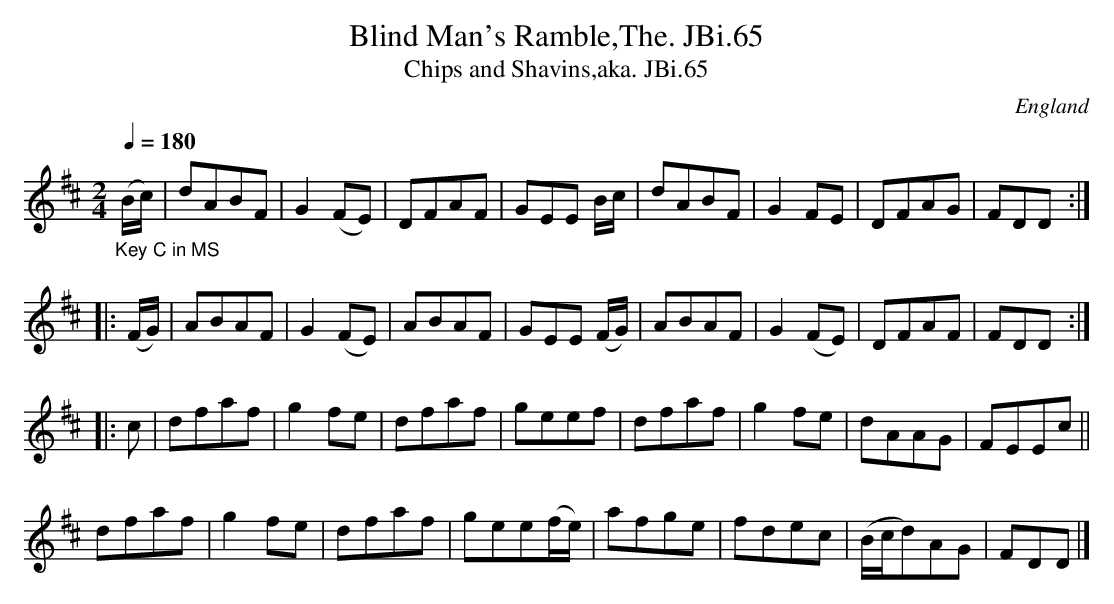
X:1
T:Blind Man's Ramble,The. JBi.65
T:Chips and Shavins,aka. JBi.65
M:2/4
L:1/8
Q:1/4=180
O:England
K:D major
"_Key C in MS"(B/c/)|dABF|G2 (FE)|DFAF|GEE B/c/|\
dABF|G2FE|DFAG|FDD:|!
|:(F/G/)|ABAF|G2(FE)|ABAF|GEE (F/G/)|\
ABAF|G2(FE)|DFAF|FDD:|!
|:c|dfaf|g2fe|dfaf|geef|dfaf|g2fe|dAAG|FEEc||!
dfaf|g2fe|dfaf|gee(f/e/)|afge|fdec|(B/c/d)AG|FDD|]
